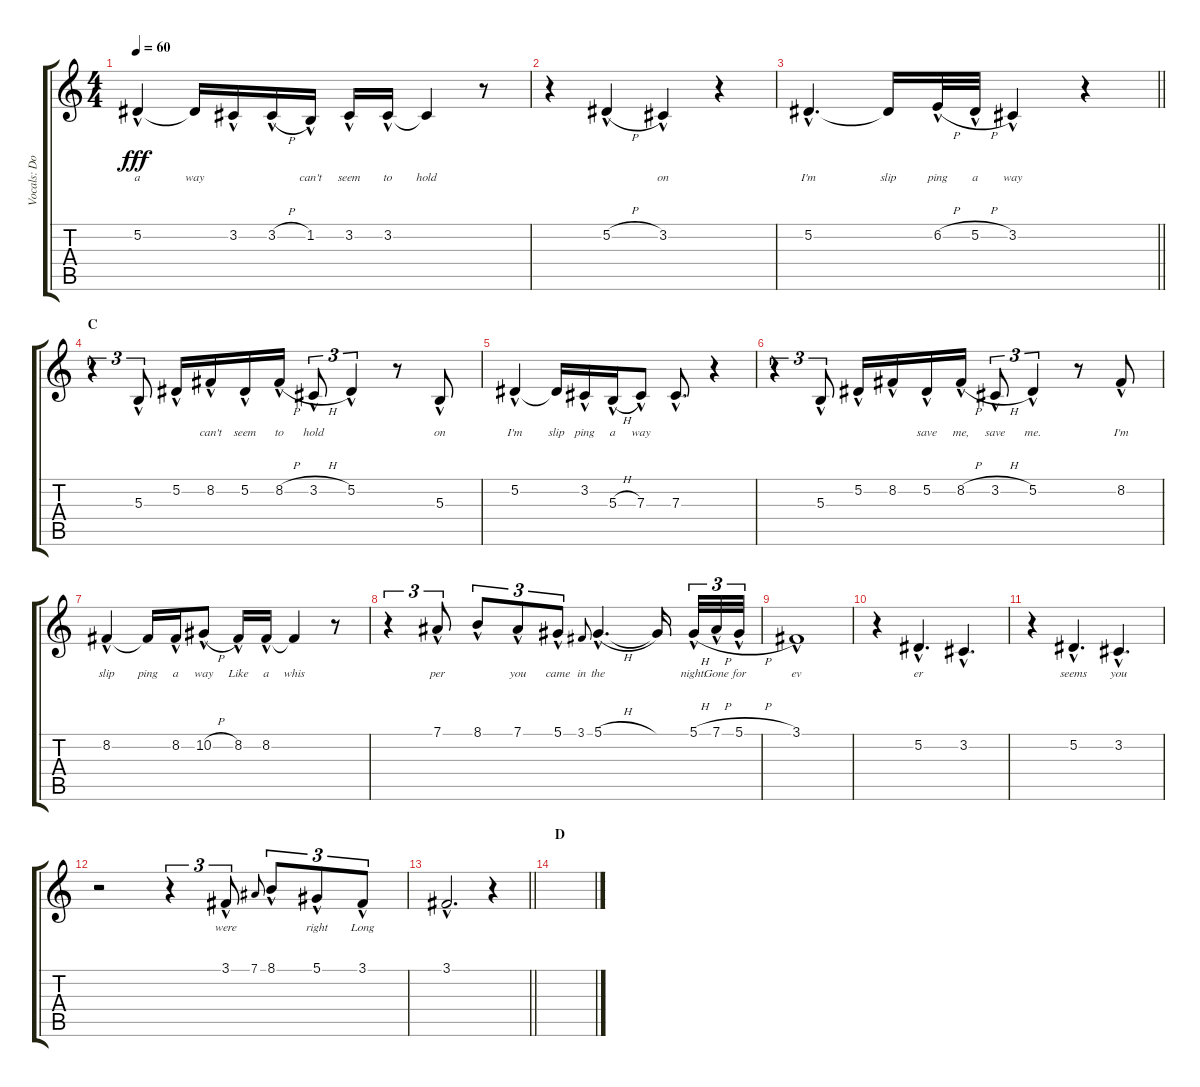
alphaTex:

\track ("Vocals: Don" "Vocals: Do") {instrument lead2sawtooth}
\staff {score tabs}
\tuning (Eb4 Bb3 Gb3 Db3 Ab2 Eb2) {hide}
\ts (4 4)
\tempo 60
\clef g2
\ks c
5.2{hac}.4{lyrics (0 "a") lyrics (1 "") lyrics (2 "") lyrics (3 "") lyrics (4 "") dy fff} 5.2{t}.16{lyrics (0 "way") lyrics (1 "") lyrics (2 "") lyrics (3 "") lyrics (4 "")} 3.2{hac}.16{lyrics (0 "") lyrics (1 "") lyrics (2 "") lyrics (3 "") lyrics (4 "")} 3.2{h hac}.16{lyrics (0 "") lyrics (1 "") lyrics (2 "") lyrics (3 "") lyrics (4 "")} 1.2{hac}.16{lyrics (0 "can't") lyrics (1 "") lyrics (2 "") lyrics (3 "") lyrics (4 "")} 3.2{hac}.16{lyrics (0 "seem") lyrics (1 "") lyrics (2 "") lyrics (3 "") lyrics (4 "")} 3.2{hac}.16{lyrics (0 "to") lyrics (1 "") lyrics (2 "") lyrics (3 "") lyrics (4 "")} 3.2{t}.4{lyrics (0 "hold") lyrics (1 "") lyrics (2 "") lyrics (3 "") lyrics (4 "")} r.8 |
r.4 5.2{h hac}.4{lyrics (0 "") lyrics (1 "") lyrics (2 "") lyrics (3 "") lyrics (4 "")} 3.2{hac}.4{lyrics (0 "on") lyrics (1 "") lyrics (2 "") lyrics (3 "") lyrics (4 "")} r.4 |
\barLineRight lightlight
5.2{hac}.4{d lyrics (0 "I'm") lyrics (1 "") lyrics (2 "") lyrics (3 "") lyrics (4 "")} 5.2{t}.16{lyrics (0 "slip") lyrics (1 "") lyrics (2 "") lyrics (3 "") lyrics (4 "")} 6.2{h hac}.32{lyrics (0 "ping") lyrics (1 "") lyrics (2 "") lyrics (3 "") lyrics (4 "")} 5.2{h hac}.32{lyrics (0 "a") lyrics (1 "") lyrics (2 "") lyrics (3 "") lyrics (4 "")} 3.2{hac}.4{lyrics (0 "way") lyrics (1 "") lyrics (2 "") lyrics (3 "") lyrics (4 "")} r.4 |
\section ("" "C")
r.4{tu (3 2)} 5.3{hac}.8{tu (3 2) lyrics (0 "") lyrics (1 "") lyrics (2 "") lyrics (3 "") lyrics (4 "")} 5.2{hac}.16{lyrics (0 "") lyrics (1 "") lyrics (2 "") lyrics (3 "") lyrics (4 "")} 8.2{hac}.16{lyrics (0 "can't") lyrics (1 "") lyrics (2 "") lyrics (3 "") lyrics (4 "")} 5.2{hac}.16{lyrics (0 "seem") lyrics (1 "") lyrics (2 "") lyrics (3 "") lyrics (4 "")} 8.2{h hac}.16{lyrics (0 "to") lyrics (1 "") lyrics (2 "") lyrics (3 "") lyrics (4 "")} 3.2{h hac}.8{tu (3 2) lyrics (0 "hold") lyrics (1 "") lyrics (2 "") lyrics (3 "") lyrics (4 "")} 5.2{hac}.4{tu (3 2) lyrics (0 "") lyrics (1 "") lyrics (2 "") lyrics (3 "") lyrics (4 "")} r.8 5.3{hac}.8{lyrics (0 "on") lyrics (1 "") lyrics (2 "") lyrics (3 "") lyrics (4 "")} |
5.2{hac}.4{lyrics (0 "I'm") lyrics (1 "") lyrics (2 "") lyrics (3 "") lyrics (4 "")} 5.2{t}.16{lyrics (0 "slip") lyrics (1 "") lyrics (2 "") lyrics (3 "") lyrics (4 "")} 3.2{hac}.16{lyrics (0 "ping") lyrics (1 "") lyrics (2 "") lyrics (3 "") lyrics (4 "")} 5.3{h hac}.16{lyrics (0 "a") lyrics (1 "") lyrics (2 "") lyrics (3 "") lyrics (4 "")} 7.3{hac}.8{lyrics (0 "way") lyrics (1 "") lyrics (2 "") lyrics (3 "") lyrics (4 "")} 7.3{hac}.8{d lyrics (0 "") lyrics (1 "") lyrics (2 "") lyrics (3 "") lyrics (4 "")} r.4 |
r.4{tu (3 2)} 5.3{hac}.8{tu (3 2) lyrics (0 "") lyrics (1 "") lyrics (2 "") lyrics (3 "") lyrics (4 "")} 5.2{hac}.16{lyrics (0 "") lyrics (1 "") lyrics (2 "") lyrics (3 "") lyrics (4 "")} 8.2{hac}.16{lyrics (0 "") lyrics (1 "") lyrics (2 "") lyrics (3 "") lyrics (4 "")} 5.2{hac}.16{lyrics (0 "save") lyrics (1 "") lyrics (2 "") lyrics (3 "") lyrics (4 "")} 8.2{h hac}.16{lyrics (0 "me,") lyrics (1 "") lyrics (2 "") lyrics (3 "") lyrics (4 "")} 3.2{h hac}.8{tu (3 2) lyrics (0 "save") lyrics (1 "") lyrics (2 "") lyrics (3 "") lyrics (4 "")} 5.2{hac}.4{tu (3 2) lyrics (0 "me.") lyrics (1 "") lyrics (2 "") lyrics (3 "") lyrics (4 "")} r.8 8.2{hac}.8{lyrics (0 "I'm") lyrics (1 "") lyrics (2 "") lyrics (3 "") lyrics (4 "")} |
8.2{hac}.4{lyrics (0 "slip") lyrics (1 "") lyrics (2 "") lyrics (3 "") lyrics (4 "")} 8.2{t}.16{lyrics (0 "ping") lyrics (1 "") lyrics (2 "") lyrics (3 "") lyrics (4 "")} 8.2{hac}.16{lyrics (0 "a") lyrics (1 "") lyrics (2 "") lyrics (3 "") lyrics (4 "")} 10.2{h hac}.8{lyrics (0 "way") lyrics (1 "") lyrics (2 "") lyrics (3 "") lyrics (4 "")} 8.2{hac}.16{lyrics (0 "Like") lyrics (1 "") lyrics (2 "") lyrics (3 "") lyrics (4 "")} 8.2{hac}.16{lyrics (0 "a") lyrics (1 "") lyrics (2 "") lyrics (3 "") lyrics (4 "")} 8.2{t}.4{lyrics (0 "whis") lyrics (1 "") lyrics (2 "") lyrics (3 "") lyrics (4 "")} r.8 |
r.4{tu (3 2)} 7.1{hac}.8{tu (3 2) lyrics (0 "per") lyrics (1 "") lyrics (2 "") lyrics (3 "") lyrics (4 "")} 8.1{hac}.8{tu (3 2) lyrics (0 "") lyrics (1 "") lyrics (2 "") lyrics (3 "") lyrics (4 "")} 7.1{hac}.8{tu (3 2) lyrics (0 "you") lyrics (1 "") lyrics (2 "") lyrics (3 "") lyrics (4 "")} 5.1{hac}.8{tu (3 2) lyrics (0 "came") lyrics (1 "") lyrics (2 "") lyrics (3 "") lyrics (4 "")} 3.1.8{lyrics (0 "in") lyrics (1 "") lyrics (2 "") lyrics (3 "") lyrics (4 "") gr onbeat} 5.1{h hac}.4{d lyrics (0 "the") lyrics (1 "") lyrics (2 "") lyrics (3 "") lyrics (4 "")} 5.1{t}.16{lyrics (0 "") lyrics (1 "") lyrics (2 "") lyrics (3 "") lyrics (4 "") beam splitsecondary} 5.1{h hac}.32{tu (3 2) lyrics (0 "night.") lyrics (1 "") lyrics (2 "") lyrics (3 "") lyrics (4 "")} 7.1{h hac}.32{tu (3 2) lyrics (0 "Gone") lyrics (1 "") lyrics (2 "") lyrics (3 "") lyrics (4 "")} 5.1{h hac}.32{tu (3 2) lyrics (0 "for") lyrics (1 "") lyrics (2 "") lyrics (3 "") lyrics (4 "")} |
3.1{hac}.1{lyrics (0 "ev") lyrics (1 "") lyrics (2 "") lyrics (3 "") lyrics (4 "")} |
r.4 5.2{hac}.4{d lyrics (0 "er") lyrics (1 "") lyrics (2 "") lyrics (3 "") lyrics (4 "")} 3.2{hac}.4{d lyrics (0 "") lyrics (1 "") lyrics (2 "") lyrics (3 "") lyrics (4 "")} |
r.4 5.2{hac}.4{d lyrics (0 "seems") lyrics (1 "") lyrics (2 "") lyrics (3 "") lyrics (4 "")} 3.2{hac}.4{d lyrics (0 "you") lyrics (1 "") lyrics (2 "") lyrics (3 "") lyrics (4 "")} |
r.2 r.4{tu (3 2)} 3.1{hac}.8{tu (3 2) lyrics (0 "were") lyrics (1 "") lyrics (2 "") lyrics (3 "") lyrics (4 "")} 7.1.8{lyrics (0 "") lyrics (1 "") lyrics (2 "") lyrics (3 "") lyrics (4 "") gr onbeat} 8.1{hac}.8{tu (3 2) lyrics (0 "") lyrics (1 "") lyrics (2 "") lyrics (3 "") lyrics (4 "")} 5.1{hac}.8{tu (3 2) lyrics (0 "right") lyrics (1 "") lyrics (2 "") lyrics (3 "") lyrics (4 "")} 3.1{hac}.8{tu (3 2) lyrics (0 "Long") lyrics (1 "") lyrics (2 "") lyrics (3 "") lyrics (4 "")} |
\barLineRight lightlight
3.1{hac}.2{d lyrics (0 "") lyrics (1 "") lyrics (2 "") lyrics (3 "") lyrics (4 "")} r.4 |
\section ("" "D")
